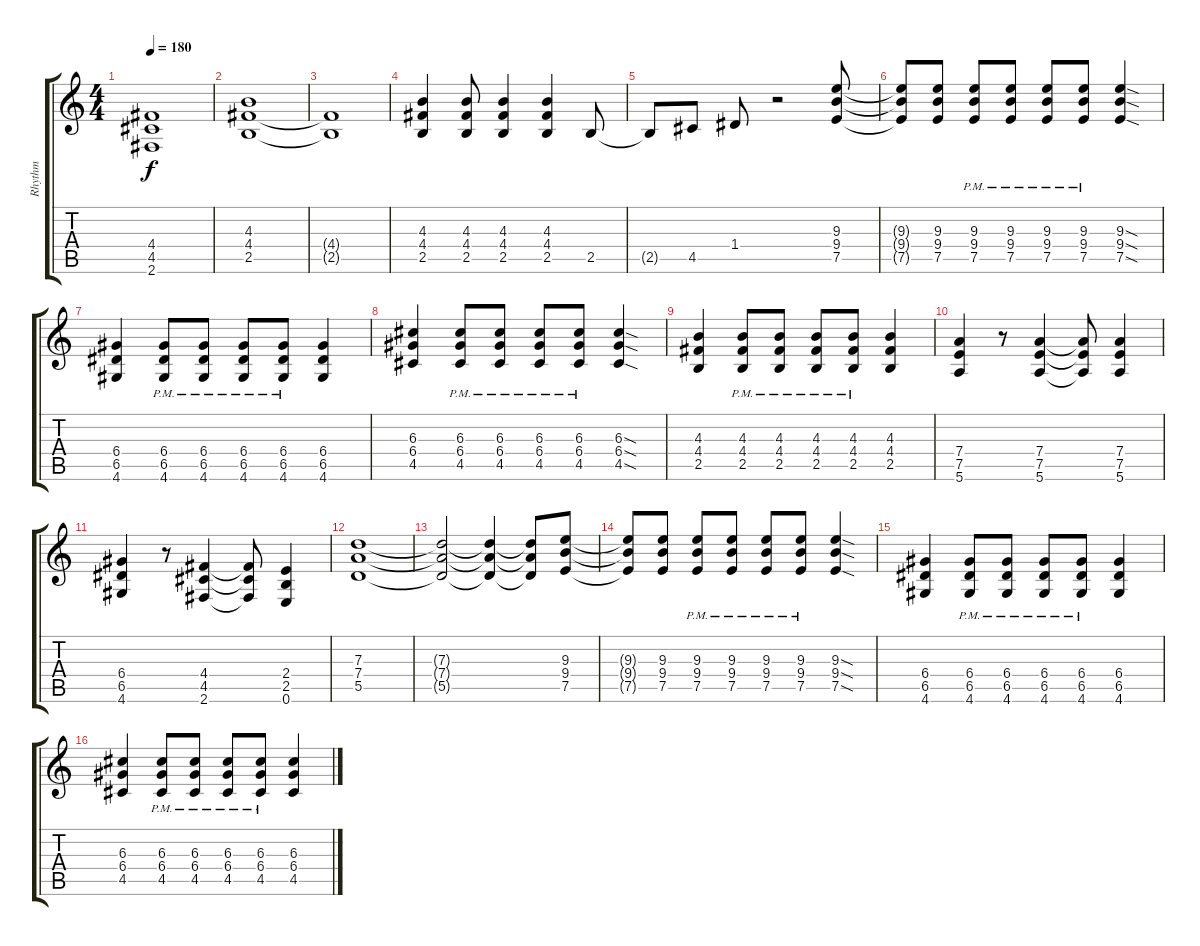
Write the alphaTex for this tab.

\track ("Rhythm" "Rhythm") {instrument overdrivenguitar}
\staff {score tabs}
\tuning (E4 B3 G3 D3 A2 E2) {hide}
\ts (4 4)
\tempo 180
\clef g2
\ks c
(4.4{t} 4.5{t} 2.6{t}).1{dy f} |
(4.3 4.4 2.5).1 |
(4.4{t} 2.5{t}).1 |
(4.3 4.4 2.5).4 (4.3 4.4 2.5).8 (4.3 4.4 2.5).4 (4.3 4.4 2.5).4 2.5.8 |
2.5{t}.8 4.5.8 1.4.8 r.2 (9.3 9.4 7.5).8 |
\section ("" "")
(9.3{t} 9.4{t} 7.5{t}).8 (9.3 9.4 7.5).8 (9.3{pm} 9.4{pm} 7.5{pm}).8 (9.3{pm} 9.4{pm} 7.5{pm}).8 (9.3{pm} 9.4{pm} 7.5{pm}).8 (9.3{pm} 9.4{pm} 7.5{pm}).8 (9.3{sod} 9.4{sod} 7.5{sod}).4 |
(6.4 6.5 4.6).4 (6.4{pm} 6.5{pm} 4.6{pm}).8 (6.4{pm} 6.5{pm} 4.6{pm}).8 (6.4{pm} 6.5{pm} 4.6{pm}).8 (6.4{pm} 6.5{pm} 4.6{pm}).8 (6.4 6.5 4.6).4 |
(6.3 6.4 4.5).4 (6.3{pm} 6.4{pm} 4.5{pm}).8 (6.3{pm} 6.4{pm} 4.5{pm}).8 (6.3{pm} 6.4{pm} 4.5{pm}).8 (6.3{pm} 6.4{pm} 4.5{pm}).8 (6.3{sod} 6.4{sod} 4.5{sod}).4 |
(4.3 4.4 2.5).4 (4.3{pm} 4.4{pm} 2.5{pm}).8 (4.3{pm} 4.4{pm} 2.5{pm}).8 (4.3{pm} 4.4{pm} 2.5{pm}).8 (4.3{pm} 4.4{pm} 2.5{pm}).8 (4.3 4.4 2.5).4 |
(7.4 7.5 5.6).4 r.8 (7.4 7.5 5.6).4 (7.4{t} 7.5{t} 5.6{t}).8 (7.4 7.5 5.6).4 |
(6.4 6.5 4.6).4 r.8 (4.4 4.5 2.6).4 (4.4{t} 4.5{t} 2.6{t}).8 (2.4 2.5 0.6).4 |
(7.3 7.4 5.5).1 |
(7.3{t} 7.4{t} 5.5{t}).2 (7.3{t} 7.4{t} 5.5{t}).4 (7.3{t} 7.4{t} 5.5{t}).8 (9.3 9.4 7.5).8 |
(9.3{t} 9.4{t} 7.5{t}).8 (9.3 9.4 7.5).8 (9.3{pm} 9.4{pm} 7.5{pm}).8 (9.3{pm} 9.4{pm} 7.5{pm}).8 (9.3{pm} 9.4{pm} 7.5{pm}).8 (9.3{pm} 9.4{pm} 7.5{pm}).8 (9.3{sod} 9.4{sod} 7.5{sod}).4 |
(6.4 6.5 4.6).4 (6.4{pm} 6.5{pm} 4.6{pm}).8 (6.4{pm} 6.5{pm} 4.6{pm}).8 (6.4{pm} 6.5{pm} 4.6{pm}).8 (6.4{pm} 6.5{pm} 4.6{pm}).8 (6.4 6.5 4.6).4 |
(6.3 6.4 4.5).4 (6.3{pm} 6.4{pm} 4.5{pm}).8 (6.3{pm} 6.4{pm} 4.5{pm}).8 (6.3{pm} 6.4{pm} 4.5{pm}).8 (6.3{pm} 6.4{pm} 4.5{pm}).8 (6.3 6.4 4.5).4
